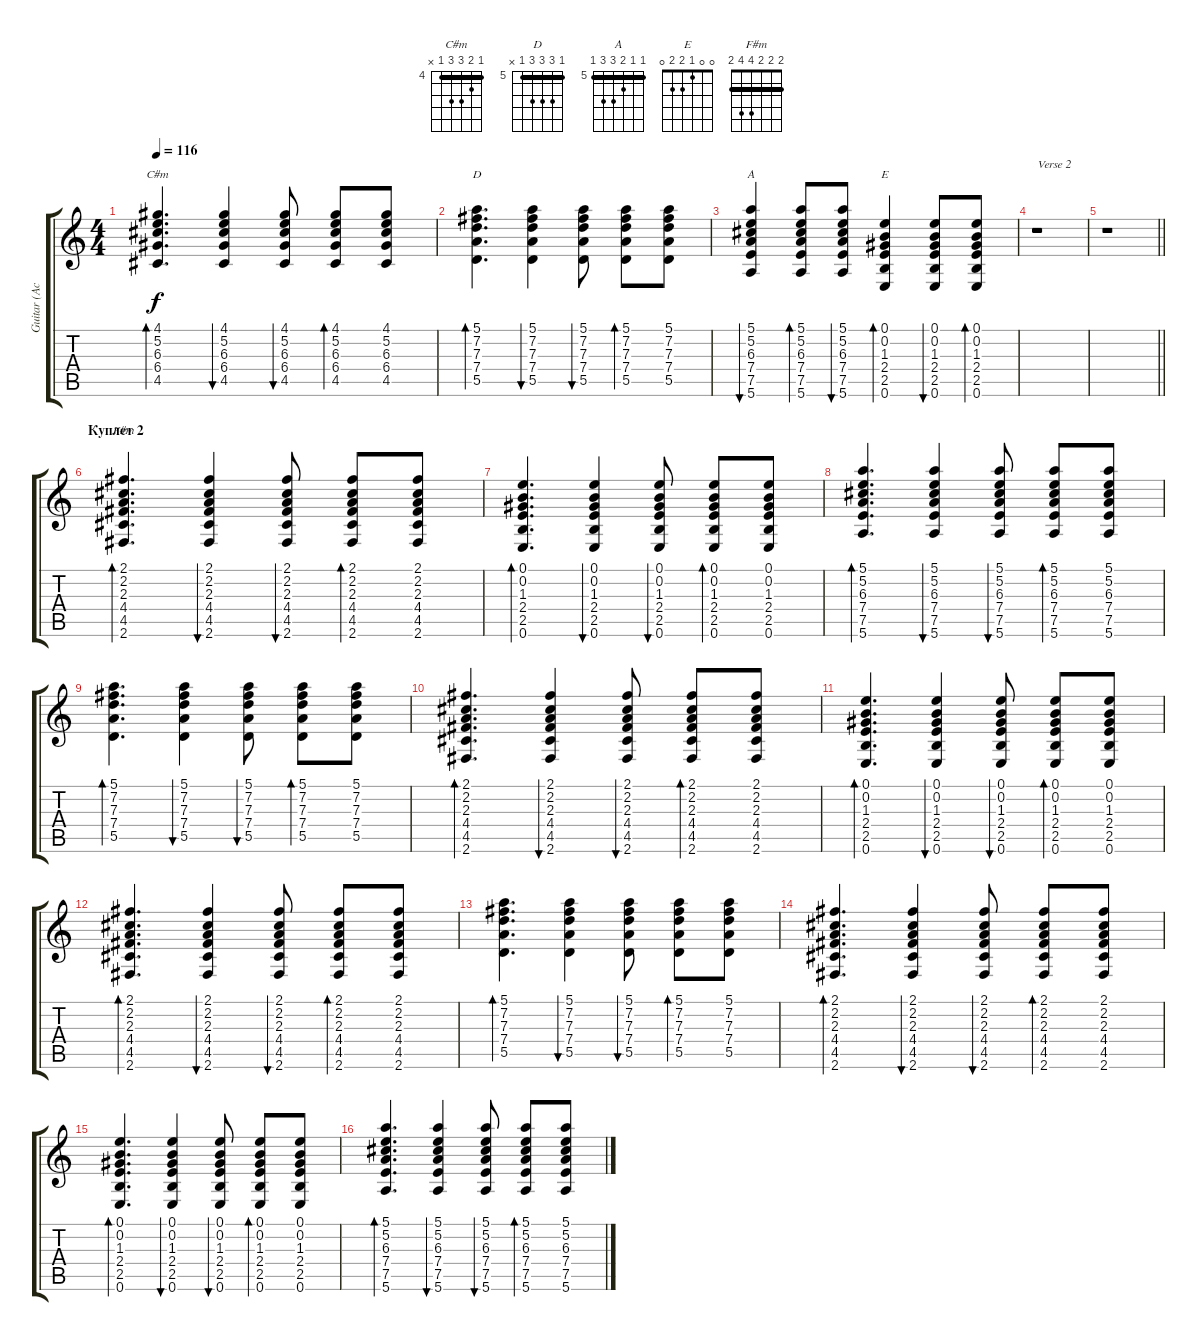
\track ("Guitar (Acoustic)" "Guitar (Ac") {instrument acousticguitarsteel}
\staff {score tabs}
\tuning (E4 B3 G3 D3 A2 E2) {hide}
\chord ("C#m" 4 5 6 6 4 x) {firstfret 4 barre 4}
\chord ("D" 5 7 7 7 5 x) {firstfret 5 barre 5}
\chord ("A" 5 5 6 7 7 5) {firstfret 5 barre 5}
\chord ("E" 0 0 1 2 2 0)
\chord ("F#m" 2 2 2 4 4 2) {barre 2}
\ts (4 4)
\tempo 116
\clef g2
\ks c
(4.1 5.2 6.3 6.4 4.5).4{d bd 60 ch "C#m" dy f} (4.1 5.2 6.3 6.4 4.5).4{bu 60} (4.1 5.2 6.3 6.4 4.5).8{bu 60} (4.1 5.2 6.3 6.4 4.5).8{bd 60} (4.1 5.2 6.3 6.4 4.5).8 |
(5.1 7.2 7.3 7.4 5.5).4{d bd 60 ch "D"} (5.1 7.2 7.3 7.4 5.5).4{bu 60} (5.1 7.2 7.3 7.4 5.5).8{bu 60} (5.1 7.2 7.3 7.4 5.5).8{bd 60} (5.1 7.2 7.3 7.4 5.5).8 |
(5.1 5.2 6.3 7.4 7.5 5.6).4{bu 60 ch "A"} (5.1 5.2 6.3 7.4 7.5 5.6).8{bd 60} (5.1 5.2 6.3 7.4 7.5 5.6).8{bu 60} (0.1 0.2 1.3 2.4 2.5 0.6).4{bd 60 ch "E"} (0.1 0.2 1.3 2.4 2.5 0.6).8{bu 60} (0.1 0.2 1.3 2.4 2.5 0.6).8{bd 60} |
r.1{txt "Verse 2"} |
\barLineRight lightlight
r.1 |
\section ("" "Куплет 2")
(2.1 2.2 2.3 4.4 4.5 2.6).4{d bd 60 ch "F#m"} (2.1 2.2 2.3 4.4 4.5 2.6).4{bu 60} (2.1 2.2 2.3 4.4 4.5 2.6).8{bu 60} (2.1 2.2 2.3 4.4 4.5 2.6).8{bd 60} (2.1 2.2 2.3 4.4 4.5 2.6).8 |
(0.1 0.2 1.3 2.4 2.5 0.6).4{d bd 60} (0.1 0.2 1.3 2.4 2.5 0.6).4{bu 60} (0.1 0.2 1.3 2.4 2.5 0.6).8{bu 60} (0.1 0.2 1.3 2.4 2.5 0.6).8{bd 60} (0.1 0.2 1.3 2.4 2.5 0.6).8 |
(5.1 5.2 6.3 7.4 7.5 5.6).4{d bd 60} (5.1 5.2 6.3 7.4 7.5 5.6).4{bu 60} (5.1 5.2 6.3 7.4 7.5 5.6).8{bu 60} (5.1 5.2 6.3 7.4 7.5 5.6).8{bd 60} (5.1 5.2 6.3 7.4 7.5 5.6).8 |
(5.1 7.2 7.3 7.4 5.5).4{d bd 60} (5.1 7.2 7.3 7.4 5.5).4{bu 60} (5.1 7.2 7.3 7.4 5.5).8{bu 60} (5.1 7.2 7.3 7.4 5.5).8{bd 60} (5.1 7.2 7.3 7.4 5.5).8 |
(2.1 2.2 2.3 4.4 4.5 2.6).4{d bd 60} (2.1 2.2 2.3 4.4 4.5 2.6).4{bu 60} (2.1 2.2 2.3 4.4 4.5 2.6).8{bu 60} (2.1 2.2 2.3 4.4 4.5 2.6).8{bd 60} (2.1 2.2 2.3 4.4 4.5 2.6).8 |
(0.1 0.2 1.3 2.4 2.5 0.6).4{d bd 60} (0.1 0.2 1.3 2.4 2.5 0.6).4{bu 60} (0.1 0.2 1.3 2.4 2.5 0.6).8{bu 60} (0.1 0.2 1.3 2.4 2.5 0.6).8{bd 60} (0.1 0.2 1.3 2.4 2.5 0.6).8 |
(2.1 2.2 2.3 4.4 4.5 2.6).4{d bd 60} (2.1 2.2 2.3 4.4 4.5 2.6).4{bu 60} (2.1 2.2 2.3 4.4 4.5 2.6).8{bu 60} (2.1 2.2 2.3 4.4 4.5 2.6).8{bd 60} (2.1 2.2 2.3 4.4 4.5 2.6).8 |
(5.1 7.2 7.3 7.4 5.5).4{d bd 60} (5.1 7.2 7.3 7.4 5.5).4{bu 60} (5.1 7.2 7.3 7.4 5.5).8{bu 60} (5.1 7.2 7.3 7.4 5.5).8{bd 60} (5.1 7.2 7.3 7.4 5.5).8 |
(2.1 2.2 2.3 4.4 4.5 2.6).4{d bd 60} (2.1 2.2 2.3 4.4 4.5 2.6).4{bu 60} (2.1 2.2 2.3 4.4 4.5 2.6).8{bu 60} (2.1 2.2 2.3 4.4 4.5 2.6).8{bd 60} (2.1 2.2 2.3 4.4 4.5 2.6).8 |
(0.1 0.2 1.3 2.4 2.5 0.6).4{d bd 60} (0.1 0.2 1.3 2.4 2.5 0.6).4{bu 60} (0.1 0.2 1.3 2.4 2.5 0.6).8{bu 60} (0.1 0.2 1.3 2.4 2.5 0.6).8{bd 60} (0.1 0.2 1.3 2.4 2.5 0.6).8 |
(5.1 5.2 6.3 7.4 7.5 5.6).4{d bd 60} (5.1 5.2 6.3 7.4 7.5 5.6).4{bu 60} (5.1 5.2 6.3 7.4 7.5 5.6).8{bu 60} (5.1 5.2 6.3 7.4 7.5 5.6).8{bd 60} (5.1 5.2 6.3 7.4 7.5 5.6).8
